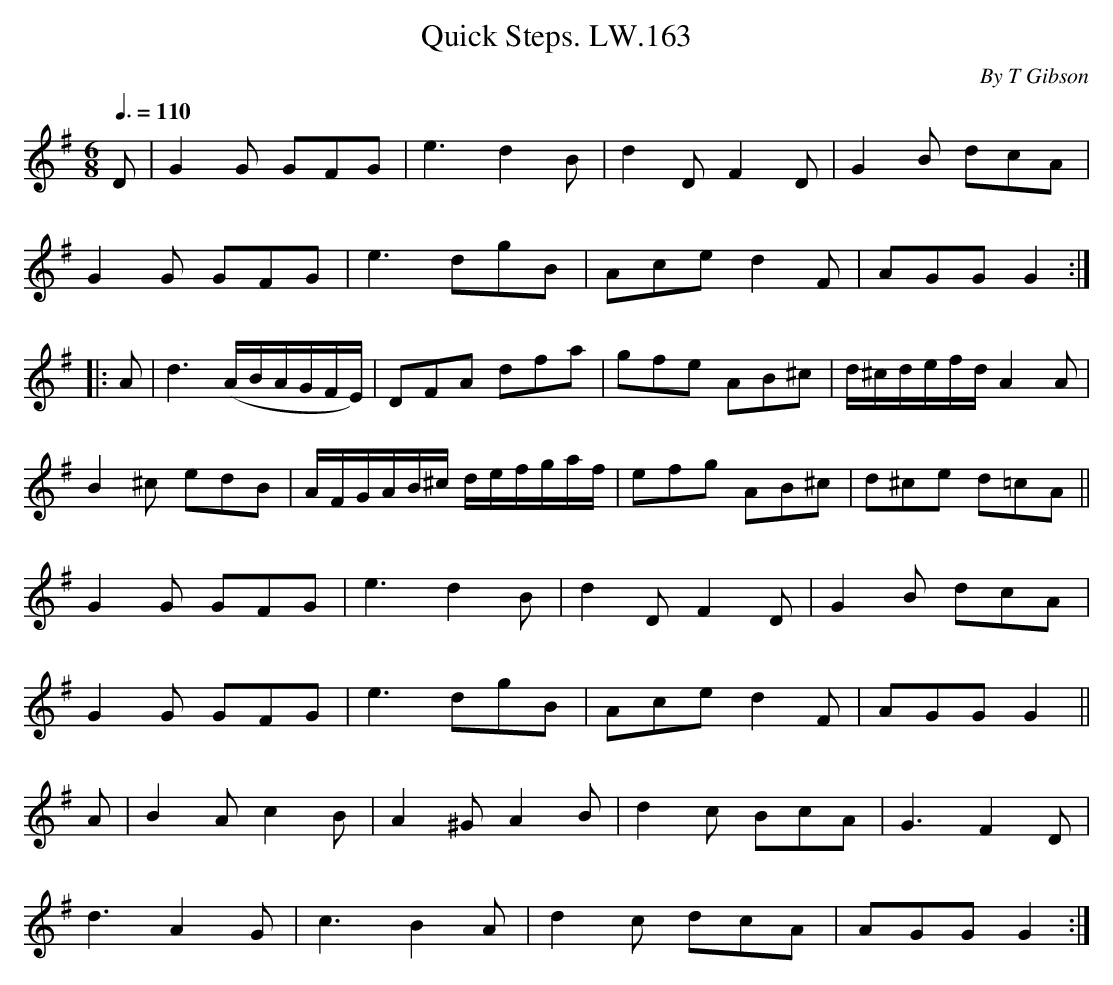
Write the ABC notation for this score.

X:1
T:Quick Steps. LW.163
L:1/8
M:6/8
Q:3/8=110
C:By T Gibson
K:G
D|G2G GFG|e3 d2B|d2D F2D|G2B dcA|
G2G GFG|e3 dgB|Ace d2F|AGG G2:|
|:A|d3 (A/B/A/G/F/E/)|DFA dfa|gfe AB^c|d/^c/d/e/f/d/ A2A|
B2^c edB|A/F/G/A/B/^c/ d/e/f/g/a/f/|efg AB^c|d^ce d=cA||
G2G GFG|e3d2B|d2D F2D|G2B dcA|
G2G GFG|e3dgB|Ace d2F|AGG G2 ||
A|B2A c2B|A2^G A2B|d2c BcA|G3 F2D|
d3 A2G|c3 B2A|d2c dcA|AGG G2 :|
